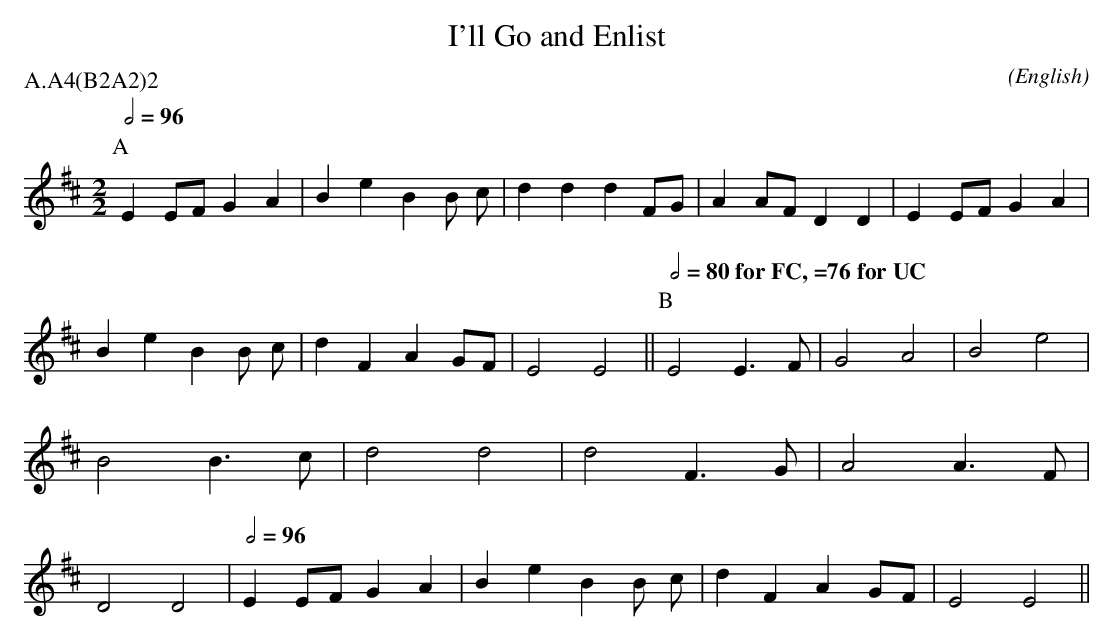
X:1
T:I'll Go and Enlist
M:2/2
C:
O:English
P:A.A4(B2A2)2
K:EDor
Q:1/2=96
P:A
E2 EF G2 A2 | B2 e2 B2 B c | d2 d2 d2 FG | A2 AF D2 D2 |\
E2 EF G2 A2 | B2 e2 B2 B c | d2 F2 A2 GF | E4    E4    ||\
P:B
Q:1/2=80 " for FC, =76 for UC"
E4    E3 F  | G4    A4     | B4    e4    | B4    B3  c |\
d4    d4    | d4    F3 G   | A4    A3 F  | D4    D4    |\
Q:1/2=96
E2 EF G2 A2 | B2 e2 B2 B c | d2 F2 A2 GF | E4    E4    ||
